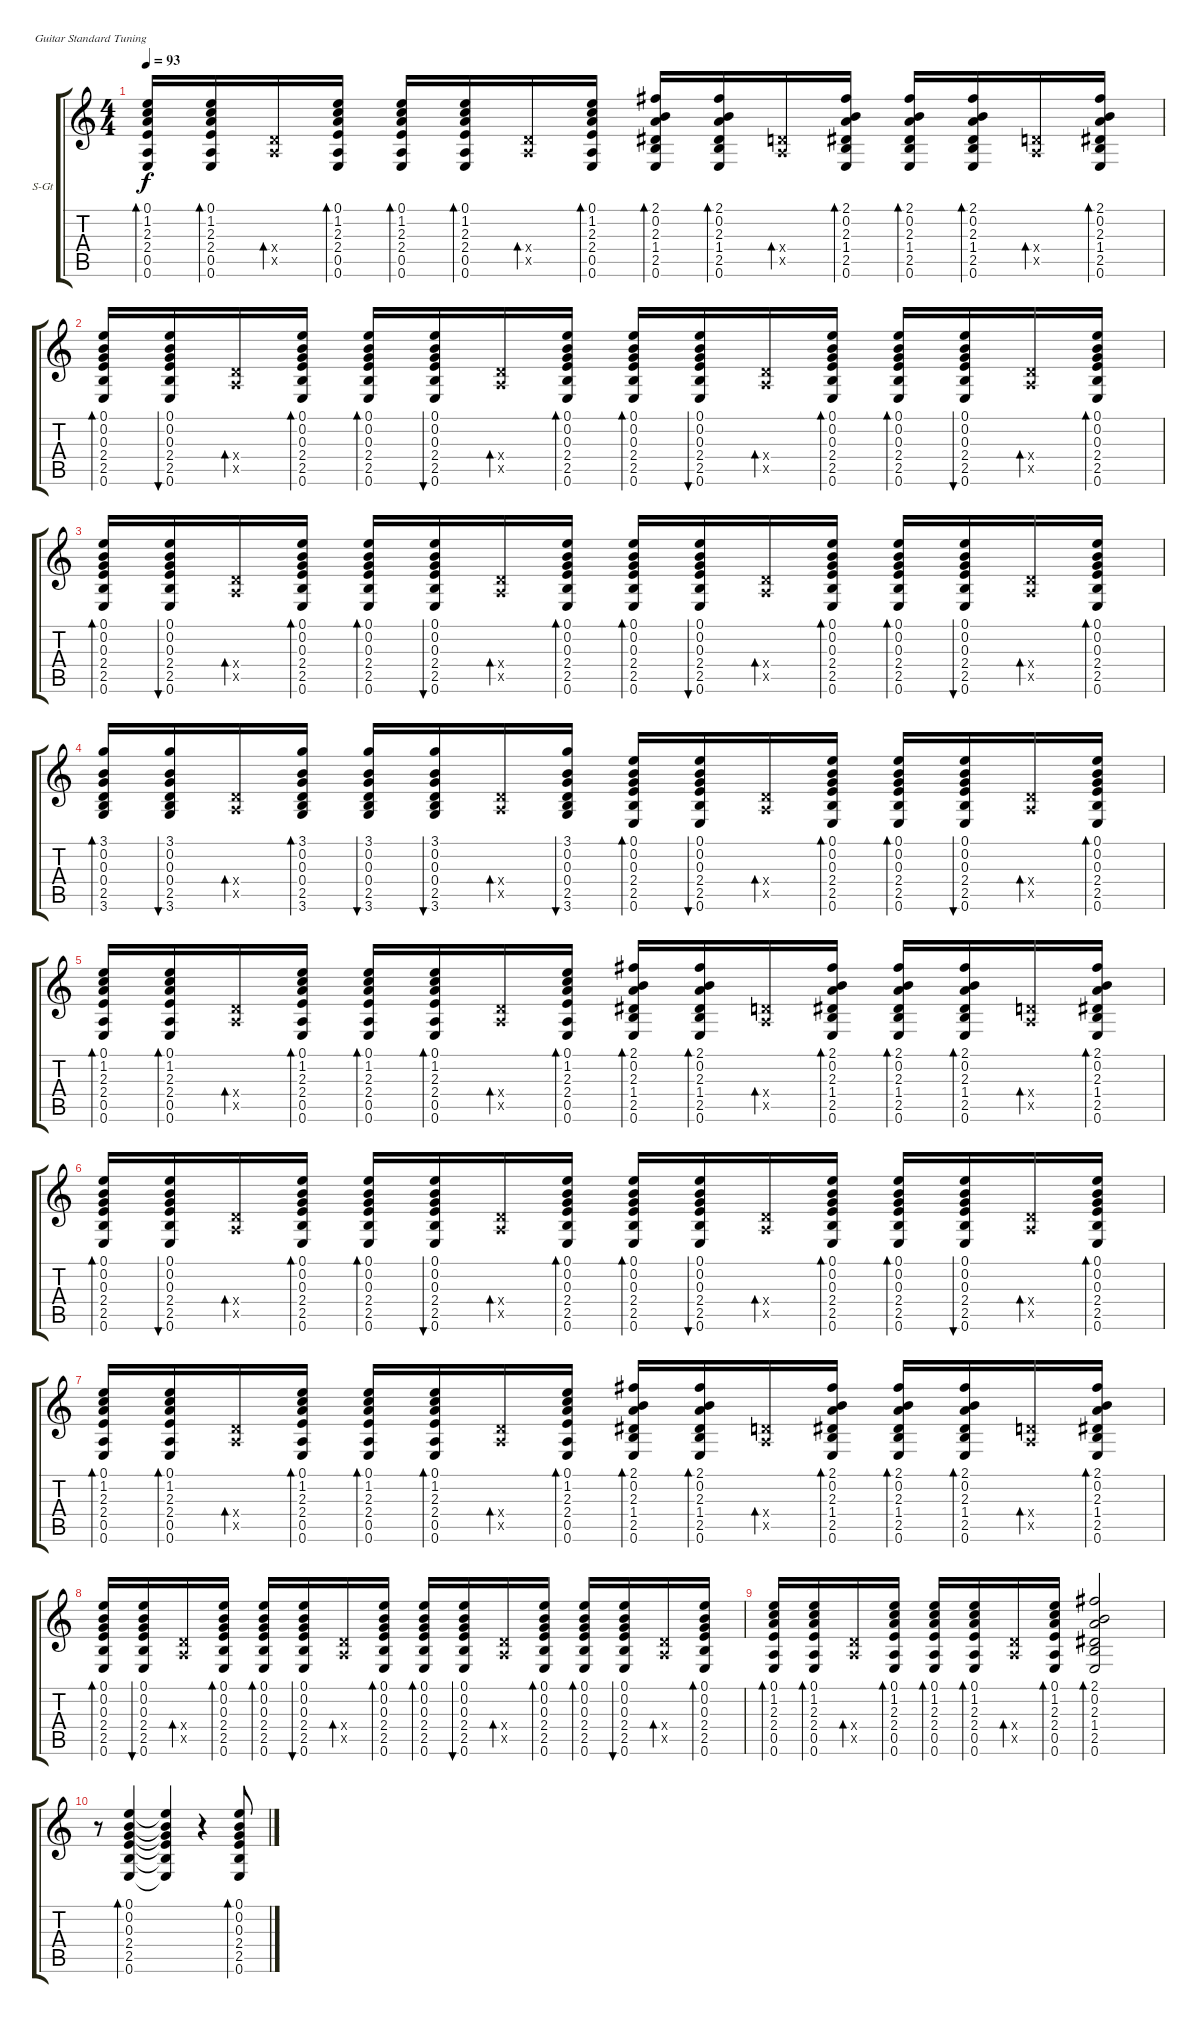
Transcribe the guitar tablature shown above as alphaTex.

\defaultSystemsLayout 4
\bracketExtendMode groupsimilarinstruments
\firstSystemTrackNameOrientation horizontal
\otherSystemsTrackNameOrientation horizontal
\track ("Steel Guitar" "S-Gt") {instrument acousticguitarsteel}
\staff {score tabs}
\tuning (E4 B3 G3 D3 A2 E2)
\ts (4 4)
\tempo 93
\clef g2
\ks c
(2.4 0.5 0.6 2.3 1.2 0.1).16{bd 60 dy f} (2.4 0.5 0.6 2.3 1.2 0.1).16{bd 60} (0.4{x} 0.5{x}).16{bd 60} (2.4 0.5 0.6 2.3 1.2 0.1).16{bd 60} (2.4 0.5 0.6 2.3 1.2 0.1).16{bd 60} (2.4 0.5 0.6 2.3 1.2 0.1).16{bd 60} (0.4{x} 0.5{x}).16{bd 60} (2.4 0.5 0.6 2.3 1.2 0.1).16{bd 60} (1.4 2.5 0.6 2.3 0.2 2.1).16{bd 60} (1.4 2.5 0.6 2.3 0.2 2.1).16{bd 60} (0.4{x} 0.5{x}).16{bd 60} (1.4 2.5 0.6 2.3 0.2 2.1).16{bd 60} (1.4 2.5 0.6 2.3 0.2 2.1).16{bd 60} (1.4 2.5 0.6 2.3 0.2 2.1).16{bd 60} (0.4{x} 0.5{x}).16{bd 60} (1.4 2.5 0.6 2.3 0.2 2.1).16{bd 60} |
(2.4 2.5 0.6 0.3 0.2 0.1).16{bd 60} (2.4 2.5 0.6 0.3 0.2 0.1).16{bu 60} (0.4{x} 0.5{x}).16{bd 60} (2.4 2.5 0.6 0.3 0.2 0.1).16{bd 60} (2.4 2.5 0.6 0.3 0.2 0.1).16{bd 60} (2.4 2.5 0.6 0.3 0.2 0.1).16{bu 60} (0.4{x} 0.5{x}).16{bd 60} (2.4 2.5 0.6 0.3 0.2 0.1).16{bd 60} (2.4 2.5 0.6 0.3 0.2 0.1).16{bd 60} (2.4 2.5 0.6 0.3 0.2 0.1).16{bu 60} (0.4{x} 0.5{x}).16{bd 60} (2.4 2.5 0.6 0.3 0.2 0.1).16{bd 60} (2.4 2.5 0.6 0.3 0.2 0.1).16{bd 60} (2.4 2.5 0.6 0.3 0.2 0.1).16{bu 60} (0.4{x} 0.5{x}).16{bd 60} (2.4 2.5 0.6 0.3 0.2 0.1).16{bd 60} |
(2.4 2.5 0.6 0.3 0.2 0.1).16{bd 60} (2.4 2.5 0.6 0.3 0.2 0.1).16{bu 60} (0.4{x} 0.5{x}).16{bd 60} (2.4 2.5 0.6 0.3 0.2 0.1).16{bd 60} (2.4 2.5 0.6 0.3 0.2 0.1).16{bd 60} (2.4 2.5 0.6 0.3 0.2 0.1).16{bu 60} (0.4{x} 0.5{x}).16{bd 60} (2.4 2.5 0.6 0.3 0.2 0.1).16{bd 60} (2.4 2.5 0.6 0.3 0.2 0.1).16{bd 60} (2.4 2.5 0.6 0.3 0.2 0.1).16{bu 60} (0.4{x} 0.5{x}).16{bd 60} (2.4 2.5 0.6 0.3 0.2 0.1).16{bd 60} (2.4 2.5 0.6 0.3 0.2 0.1).16{bd 60} (2.4 2.5 0.6 0.3 0.2 0.1).16{bu 60} (0.4{x} 0.5{x}).16{bd 60} (2.4 2.5 0.6 0.3 0.2 0.1).16{bd 60} |
(0.4 2.5 3.6 0.3 0.2 3.1).16{bd 60} (0.4 2.5 3.6 0.3 0.2 3.1).16{bu 60} (0.4{x} 0.5{x}).16{bd 60} (0.4 2.5 3.6 0.3 0.2 3.1).16{bd 60} (0.4 2.5 3.6 0.3 0.2 3.1).16{bu 60} (0.4 2.5 3.6 0.3 0.2 3.1).16{bu 60} (0.4{x} 0.5{x}).16{bd 60} (0.4 2.5 3.6 0.3 0.2 3.1).16{bu 60} (2.4 2.5 0.6 0.3 0.2 0.1).16{bd 60} (2.4 2.5 0.6 0.3 0.2 0.1).16{bu 60} (0.4{x} 0.5{x}).16{bd 60} (2.4 2.5 0.6 0.3 0.2 0.1).16{bd 60} (2.4 2.5 0.6 0.3 0.2 0.1).16{bd 60} (2.4 2.5 0.6 0.3 0.2 0.1).16{bu 60} (0.4{x} 0.5{x}).16{bd 60} (2.4 2.5 0.6 0.3 0.2 0.1).16{bd 60} |
(2.4 0.5 0.6 2.3 1.2 0.1).16{bd 60} (2.4 0.5 0.6 2.3 1.2 0.1).16{bd 60} (0.4{x} 0.5{x}).16{bd 60} (2.4 0.5 0.6 2.3 1.2 0.1).16{bd 60} (2.4 0.5 0.6 2.3 1.2 0.1).16{bd 60} (2.4 0.5 0.6 2.3 1.2 0.1).16{bd 60} (0.4{x} 0.5{x}).16{bd 60} (2.4 0.5 0.6 2.3 1.2 0.1).16{bd 60} (1.4 2.5 0.6 2.3 0.2 2.1).16{bd 60} (1.4 2.5 0.6 2.3 0.2 2.1).16{bd 60} (0.4{x} 0.5{x}).16{bd 60} (1.4 2.5 0.6 2.3 0.2 2.1).16{bd 60} (1.4 2.5 0.6 2.3 0.2 2.1).16{bd 60} (1.4 2.5 0.6 2.3 0.2 2.1).16{bd 60} (0.4{x} 0.5{x}).16{bd 60} (1.4 2.5 0.6 2.3 0.2 2.1).16{bd 60} |
(2.4 2.5 0.6 0.3 0.2 0.1).16{bd 60} (2.4 2.5 0.6 0.3 0.2 0.1).16{bu 60} (0.4{x} 0.5{x}).16{bd 60} (2.4 2.5 0.6 0.3 0.2 0.1).16{bd 60} (2.4 2.5 0.6 0.3 0.2 0.1).16{bd 60} (2.4 2.5 0.6 0.3 0.2 0.1).16{bu 60} (0.4{x} 0.5{x}).16{bd 60} (2.4 2.5 0.6 0.3 0.2 0.1).16{bd 60} (2.4 2.5 0.6 0.3 0.2 0.1).16{bd 60} (2.4 2.5 0.6 0.3 0.2 0.1).16{bu 60} (0.4{x} 0.5{x}).16{bd 60} (2.4 2.5 0.6 0.3 0.2 0.1).16{bd 60} (2.4 2.5 0.6 0.3 0.2 0.1).16{bd 60} (2.4 2.5 0.6 0.3 0.2 0.1).16{bu 60} (0.4{x} 0.5{x}).16{bd 60} (2.4 2.5 0.6 0.3 0.2 0.1).16{bd 60} |
(2.4 0.5 0.6 2.3 1.2 0.1).16{bd 60} (2.4 0.5 0.6 2.3 1.2 0.1).16{bd 60} (0.4{x} 0.5{x}).16{bd 60} (2.4 0.5 0.6 2.3 1.2 0.1).16{bd 60} (2.4 0.5 0.6 2.3 1.2 0.1).16{bd 60} (2.4 0.5 0.6 2.3 1.2 0.1).16{bd 60} (0.4{x} 0.5{x}).16{bd 60} (2.4 0.5 0.6 2.3 1.2 0.1).16{bd 60} (1.4 2.5 0.6 2.3 0.2 2.1).16{bd 60} (1.4 2.5 0.6 2.3 0.2 2.1).16{bd 60} (0.4{x} 0.5{x}).16{bd 60} (1.4 2.5 0.6 2.3 0.2 2.1).16{bd 60} (1.4 2.5 0.6 2.3 0.2 2.1).16{bd 60} (1.4 2.5 0.6 2.3 0.2 2.1).16{bd 60} (0.4{x} 0.5{x}).16{bd 60} (1.4 2.5 0.6 2.3 0.2 2.1).16{bd 60} |
(2.4 2.5 0.6 0.3 0.2 0.1).16{bd 60} (2.4 2.5 0.6 0.3 0.2 0.1).16{bu 60} (0.4{x} 0.5{x}).16{bd 60} (2.4 2.5 0.6 0.3 0.2 0.1).16{bd 60} (2.4 2.5 0.6 0.3 0.2 0.1).16{bd 60} (2.4 2.5 0.6 0.3 0.2 0.1).16{bu 60} (0.4{x} 0.5{x}).16{bd 60} (2.4 2.5 0.6 0.3 0.2 0.1).16{bd 60} (2.4 2.5 0.6 0.3 0.2 0.1).16{bd 60} (2.4 2.5 0.6 0.3 0.2 0.1).16{bu 60} (0.4{x} 0.5{x}).16{bd 60} (2.4 2.5 0.6 0.3 0.2 0.1).16{bd 60} (2.4 2.5 0.6 0.3 0.2 0.1).16{bd 60} (2.4 2.5 0.6 0.3 0.2 0.1).16{bu 60} (0.4{x} 0.5{x}).16{bd 60} (2.4 2.5 0.6 0.3 0.2 0.1).16{bd 60} |
(2.4 0.5 0.6 2.3 1.2 0.1).16{bd 60} (2.4 0.5 0.6 2.3 1.2 0.1).16{bd 60} (0.4{x} 0.5{x}).16{bd 60} (2.4 0.5 0.6 2.3 1.2 0.1).16{bd 60} (2.4 0.5 0.6 2.3 1.2 0.1).16{bd 60} (2.4 0.5 0.6 2.3 1.2 0.1).16{bd 60} (0.4{x} 0.5{x}).16{bd 60} (2.4 0.5 0.6 2.3 1.2 0.1).16{bd 60} (1.4 2.5 0.6 2.3 0.2 2.1).2{bd 60} |
r.8 (2.4 2.5 0.6 0.3 0.2 0.1).4{bd 60} (2.4{t} 2.5{t} 0.6{t} 0.3{t} 0.2{t} 0.1{t}).4 r.4 (2.4 2.5 0.6 0.3 0.2 0.1).8{bd 60}
